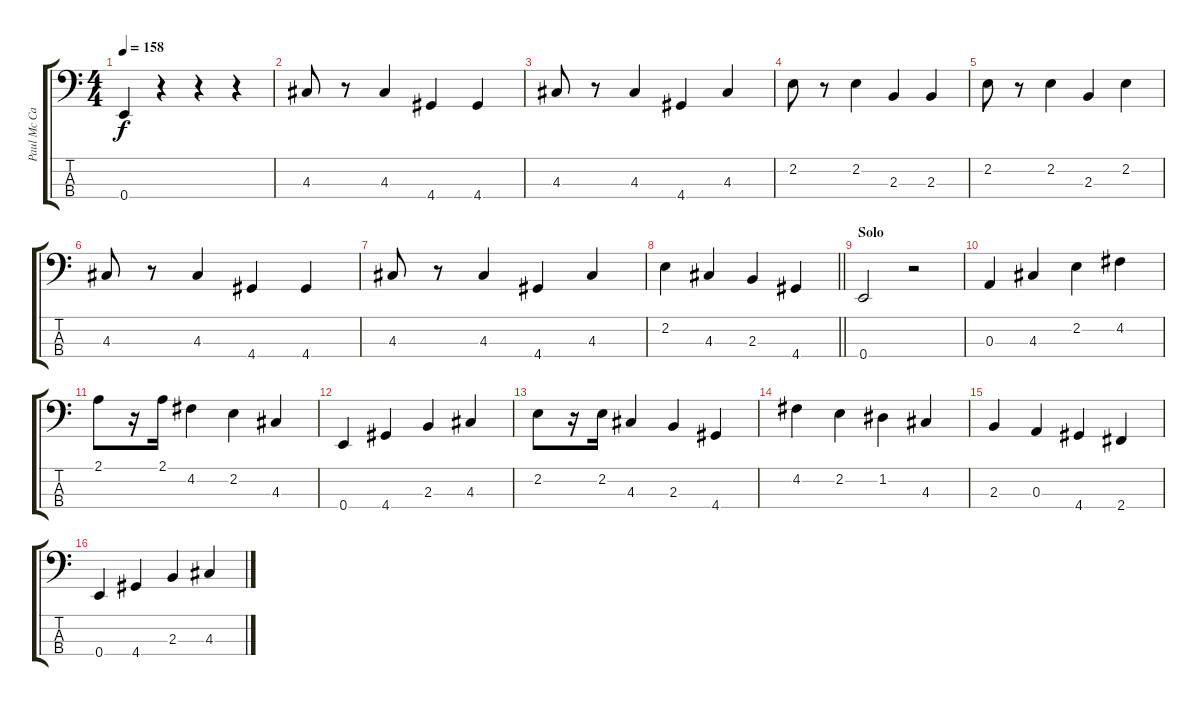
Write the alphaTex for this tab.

\track ("Paul Mc Cartney" "Paul Mc Ca") {instrument electricbassfinger}
\staff {score tabs}
\tuning (G2 D2 A1 E1) {hide}
\ts (4 4)
\tempo 158
\clef f4
\ks c
0.4.4{dy f} r.4 r.4 r.4 |
4.3.8 r.8 4.3.4 4.4.4 4.4.4 |
4.3.8 r.8 4.3.4 4.4.4 4.3.4 |
2.2.8 r.8 2.2.4 2.3.4 2.3.4 |
2.2.8 r.8 2.2.4 2.3.4 2.2.4 |
4.3.8 r.8 4.3.4 4.4.4 4.4.4 |
4.3.8 r.8 4.3.4 4.4.4 4.3.4 |
\barLineRight lightlight
2.2.4 4.3.4 2.3.4 4.4.4 |
\section ("" "Solo")
0.4.2 r.2 |
0.3.4 4.3.4 2.2.4 4.2.4 |
2.1.8 r.16 2.1.16 4.2.4 2.2.4 4.3.4 |
0.4.4 4.4.4 2.3.4 4.3.4 |
2.2.8 r.16 2.2.16 4.3.4 2.3.4 4.4.4 |
4.2.4 2.2.4 1.2.4 4.3.4 |
2.3.4 0.3.4 4.4.4 2.4.4 |
0.4.4 4.4.4 2.3.4 4.3.4
